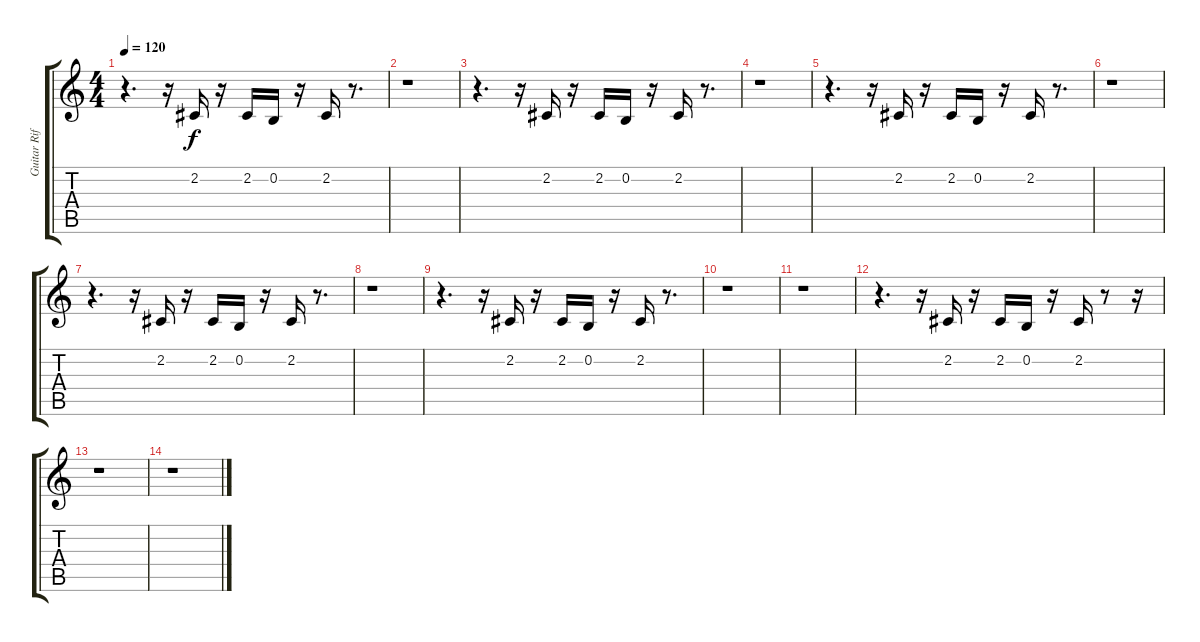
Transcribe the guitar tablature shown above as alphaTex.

\track ("Guitar Riffs" "Guitar Rif") {instrument acousticgrandpiano}
\staff {score tabs}
\tuning (E4 B3 G3 D3 A2 E2) {hide}
\ts (4 4)
\tempo 120
\clef g2
\ks c
r.4{d dy f} r.16 2.2.16 r.16 2.2.16 0.2.16 r.16 2.2.16 r.8{d} |
r.1 |
r.4{d} r.16 2.2.16 r.16 2.2.16 0.2.16 r.16 2.2.16 r.8{d} |
r.1 |
r.4{d} r.16 2.2.16 r.16 2.2.16 0.2.16 r.16 2.2.16 r.8{d} |
r.1 |
r.4{d} r.16 2.2.16 r.16 2.2.16 0.2.16 r.16 2.2.16 r.8{d} |
r.1 |
r.4{d} r.16 2.2.16 r.16 2.2.16 0.2.16 r.16 2.2.16 r.8{d} |
r.1 |
r.1 |
r.4{d} r.16 2.2.16 r.16 2.2.16 0.2.16 r.16 2.2.16 r.8 r.16 |
r.1 |
r.1
